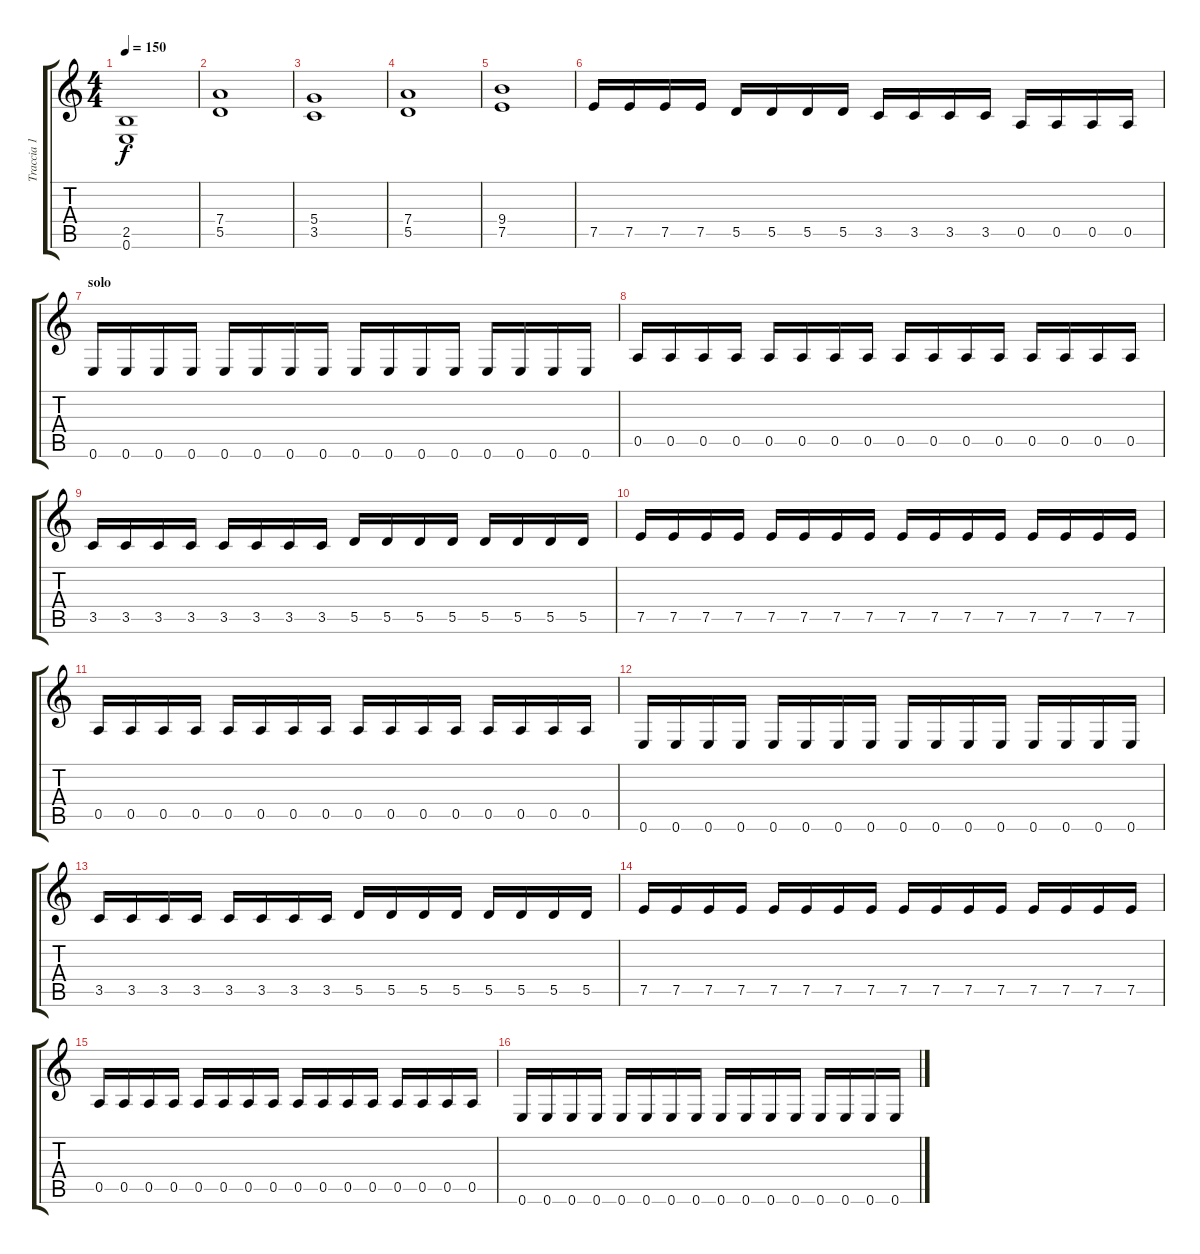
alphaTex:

\track ("Traccia 1" "Traccia 1") {instrument distortionguitar}
\staff {score tabs}
\tuning (E4 B3 G3 D3 A2 E2) {hide}
\ts (4 4)
\tempo 150
\clef g2
\ks c
(2.5 0.6).1{dy f} |
(7.4 5.5).1 |
(5.4 3.5).1 |
(7.4 5.5).1 |
(9.4 7.5).1 |
7.5.16 7.5.16 7.5.16 7.5.16 5.5.16 5.5.16 5.5.16 5.5.16 3.5.16 3.5.16 3.5.16 3.5.16 0.5.16 0.5.16 0.5.16 0.5.16 |
\section ("" "solo")
0.6.16 0.6.16 0.6.16 0.6.16 0.6.16 0.6.16 0.6.16 0.6.16 0.6.16 0.6.16 0.6.16 0.6.16 0.6.16 0.6.16 0.6.16 0.6.16 |
0.5.16 0.5.16 0.5.16 0.5.16 0.5.16 0.5.16 0.5.16 0.5.16 0.5.16 0.5.16 0.5.16 0.5.16 0.5.16 0.5.16 0.5.16 0.5.16 |
3.5.16 3.5.16 3.5.16 3.5.16 3.5.16 3.5.16 3.5.16 3.5.16 5.5.16 5.5.16 5.5.16 5.5.16 5.5.16 5.5.16 5.5.16 5.5.16 |
7.5.16 7.5.16 7.5.16 7.5.16 7.5.16 7.5.16 7.5.16 7.5.16 7.5.16 7.5.16 7.5.16 7.5.16 7.5.16 7.5.16 7.5.16 7.5.16 |
0.5.16 0.5.16 0.5.16 0.5.16 0.5.16 0.5.16 0.5.16 0.5.16 0.5.16 0.5.16 0.5.16 0.5.16 0.5.16 0.5.16 0.5.16 0.5.16 |
0.6.16 0.6.16 0.6.16 0.6.16 0.6.16 0.6.16 0.6.16 0.6.16 0.6.16 0.6.16 0.6.16 0.6.16 0.6.16 0.6.16 0.6.16 0.6.16 |
3.5.16 3.5.16 3.5.16 3.5.16 3.5.16 3.5.16 3.5.16 3.5.16 5.5.16 5.5.16 5.5.16 5.5.16 5.5.16 5.5.16 5.5.16 5.5.16 |
7.5.16 7.5.16 7.5.16 7.5.16 7.5.16 7.5.16 7.5.16 7.5.16 7.5.16 7.5.16 7.5.16 7.5.16 7.5.16 7.5.16 7.5.16 7.5.16 |
0.5.16 0.5.16 0.5.16 0.5.16 0.5.16 0.5.16 0.5.16 0.5.16 0.5.16 0.5.16 0.5.16 0.5.16 0.5.16 0.5.16 0.5.16 0.5.16 |
0.6.16 0.6.16 0.6.16 0.6.16 0.6.16 0.6.16 0.6.16 0.6.16 0.6.16 0.6.16 0.6.16 0.6.16 0.6.16 0.6.16 0.6.16 0.6.16
